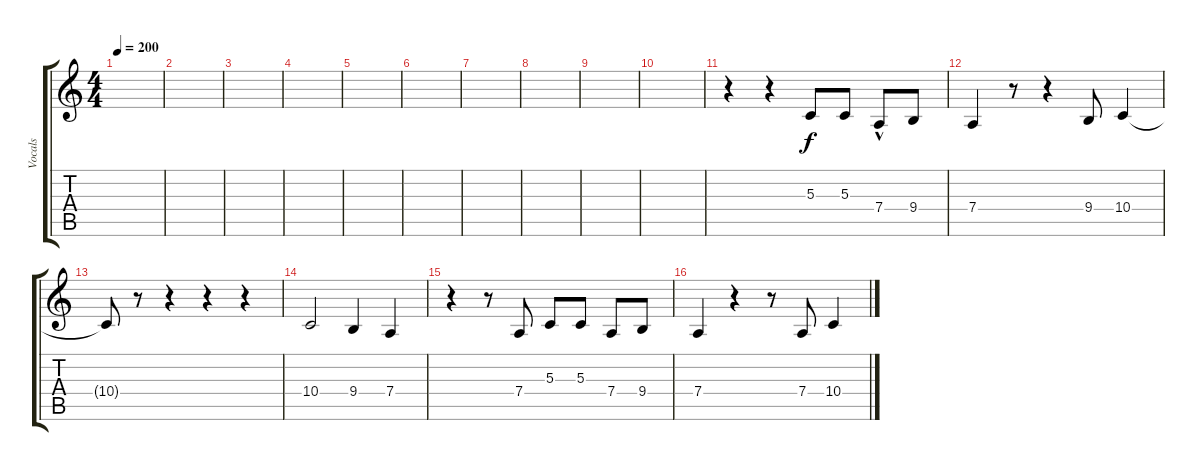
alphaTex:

\track ("Vocals" "Vocals") {instrument tenorsax}
\staff {score tabs}
\tuning (E4 B3 G3 D3 A2 E2) {hide}
\ts (4 4)
\tempo 200
\clef g2
\ks c
|
|
|
|
|
|
|
|
|
|
r.4 r.4 5.3.8 5.3.8 7.4{hac}.8 9.4.8 |
7.4.4 r.8 r.4 9.4.8 10.4.4 |
10.4{t}.8 r.8 r.4 r.4 r.4 |
10.4.2 9.4.4 7.4.4 |
r.4 r.8 7.4.8 5.3.8 5.3.8 7.4.8 9.4.8 |
7.4.4 r.4 r.8 7.4.8 10.4.4
